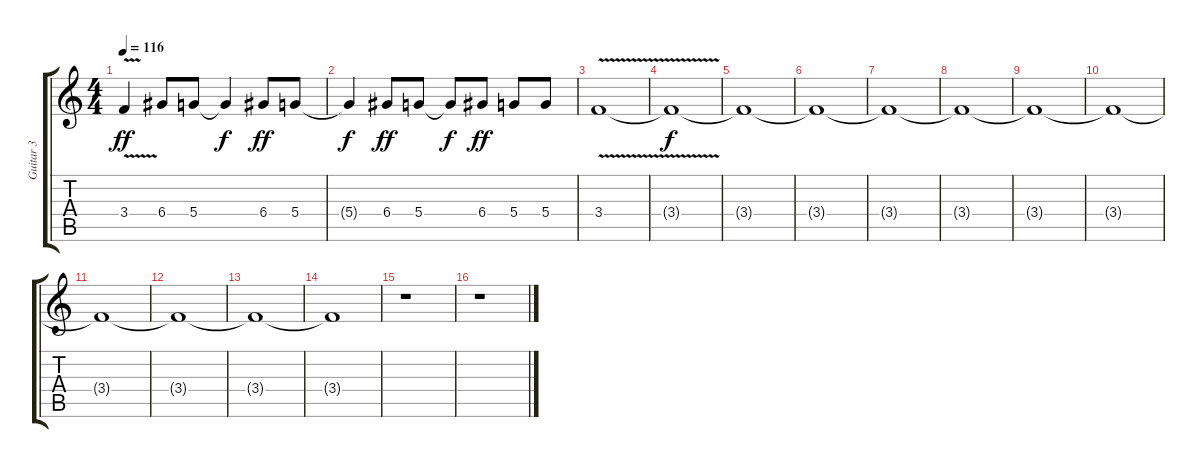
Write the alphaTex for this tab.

\track ("Guitar 3" "Guitar 3") {instrument overdrivenguitar}
\staff {score tabs}
\tuning (E4 B3 G3 D3 A2 E2) {hide}
\ts (4 4)
\tempo 116
\clef g2
\ks c
3.4{v}.4{dy ff} 6.4.8 5.4.8 5.4{t}.4{dy f} 6.4.8{dy ff} 5.4.8 |
5.4{t}.4{dy f} 6.4.8{dy ff} 5.4.8 5.4{t}.8{dy f} 6.4.8{dy ff} 5.4.8 5.4.8 |
3.4{v}.1 |
3.4{t}.1{dy f} |
3.4{t}.1 |
3.4{t}.1 |
3.4{t}.1 |
3.4{t}.1 |
3.4{t}.1 |
3.4{t}.1 |
3.4{t}.1 |
3.4{t}.1 |
3.4{t}.1 |
3.4{t}.1 |
r.1 |
r.1
